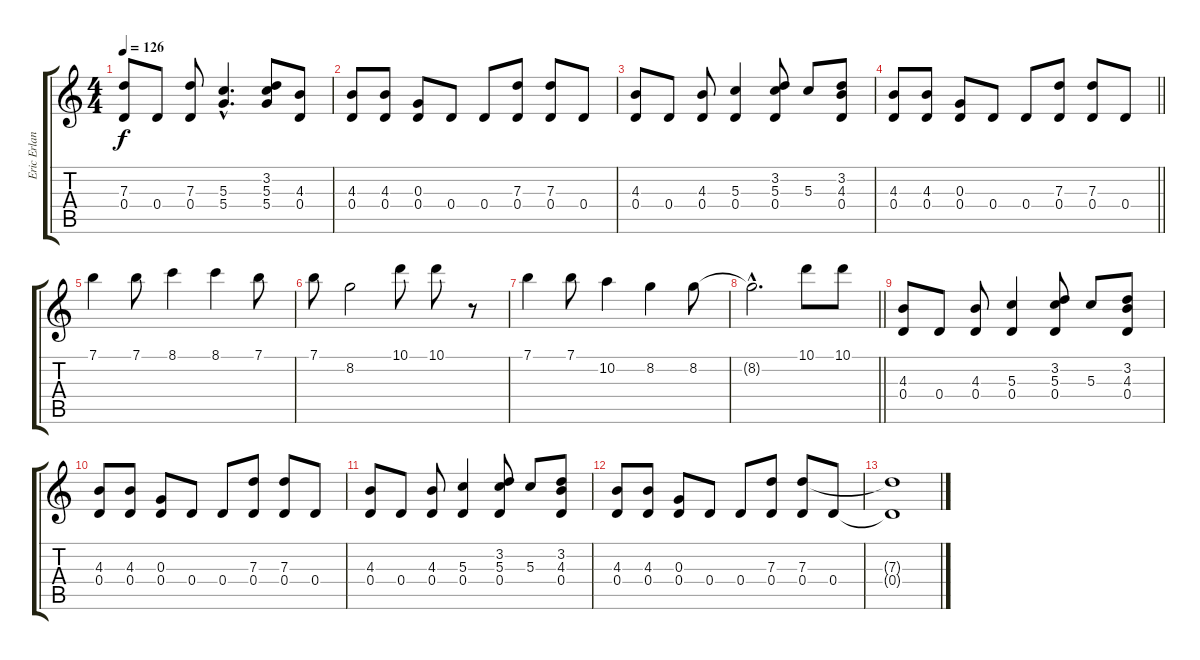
\track ("Eric Erlandson (solo)" "Eric Erlan") {instrument distortionguitar}
\staff {score tabs}
\tuning (E4 B3 G3 D3 A2 E2) {hide}
\ts (4 4)
\tempo 126
\clef g2
\ks c
(7.3 0.4).8{dy f} 0.4.8 (7.3 0.4).8 (5.3{hac} 5.4{hac}).4{d} (3.2 5.3 5.4).8 (4.3 0.4).8 |
(4.3 0.4).8 (4.3 0.4).8 (0.3 0.4).8 0.4.8 0.4.8 (7.3 0.4).8 (7.3 0.4).8 0.4.8 |
(4.3 0.4).8 0.4.8 (4.3 0.4).8 (5.3 0.4).4 (3.2 5.3 0.4).8 5.3.8 (3.2 4.3 0.4).8 |
\barLineRight lightlight
(4.3 0.4).8 (4.3 0.4).8 (0.3 0.4).8 0.4.8 0.4.8 (7.3 0.4).8 (7.3 0.4).8 0.4.8 |
7.1.4 7.1.8 8.1.4 8.1.4 7.1.8 |
7.1.8 8.2.2 10.1.8 10.1.8 r.8 |
7.1.4 7.1.8 10.2.4 8.2.4 8.2.8 |
\barLineRight lightlight
8.2{hac t}.2{d} 10.1.8 10.1.8 |
(4.3 0.4).8 0.4.8 (4.3 0.4).8 (5.3 0.4).4 (3.2 5.3 0.4).8 5.3.8 (3.2 4.3 0.4).8 |
(4.3 0.4).8 (4.3 0.4).8 (0.3 0.4).8 0.4.8 0.4.8 (7.3 0.4).8 (7.3 0.4).8 0.4.8 |
(4.3 0.4).8 0.4.8 (4.3 0.4).8 (5.3 0.4).4 (3.2 5.3 0.4).8 5.3.8 (3.2 4.3 0.4).8 |
(4.3 0.4).8 (4.3 0.4).8 (0.3 0.4).8 0.4.8 0.4.8 (7.3 0.4).8 (7.3 0.4).8 0.4.8 |
(7.3{t} 0.4{t}).1
